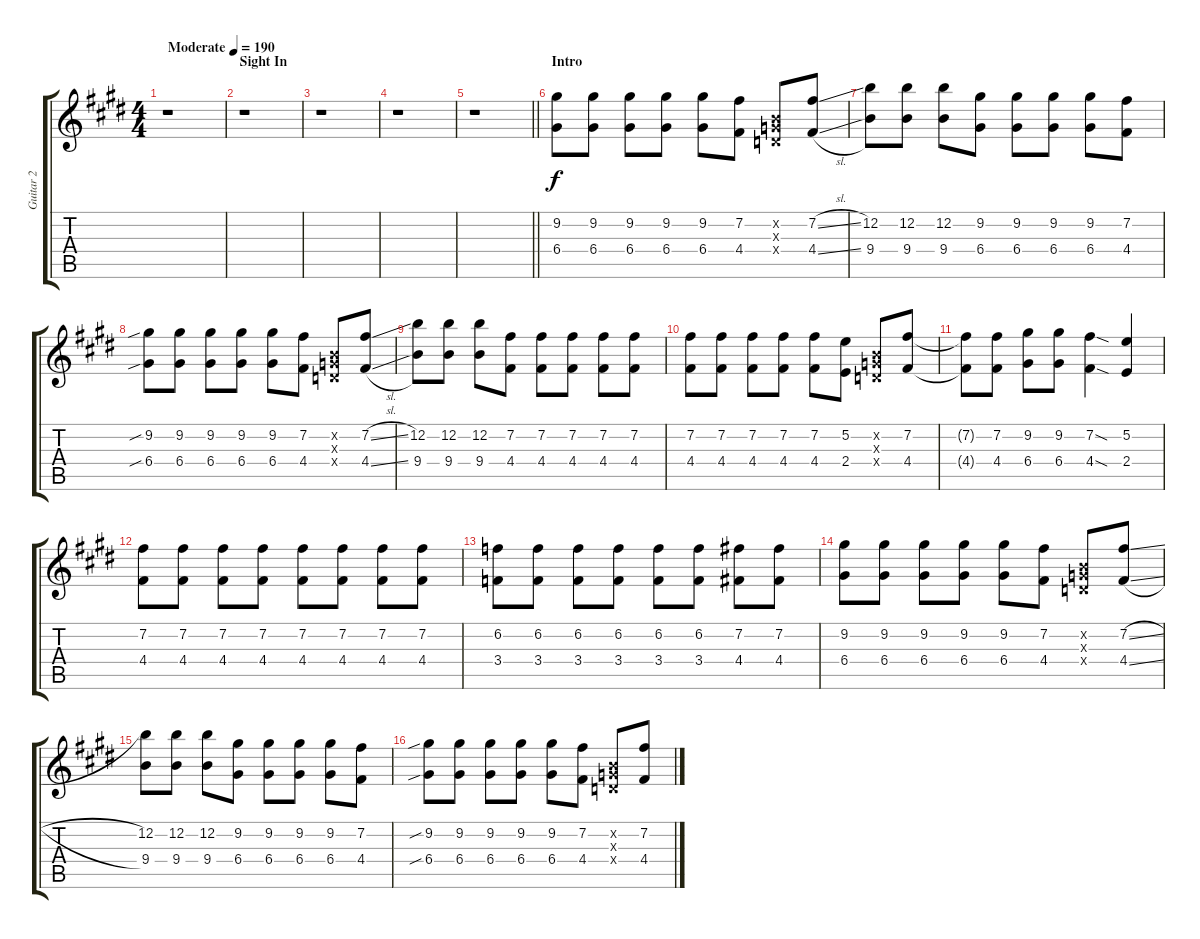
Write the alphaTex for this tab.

\track ("Guitar 2" "Guitar 2") {instrument distortionguitar}
\staff {score tabs}
\tuning (E4 B3 G3 D3 A2 E2) {hide}
\ts (4 4)
\tempo (190 "Moderate")
\clef g2
\ks e
r.1{dy f instrument distortionguitar} |
\section ("" "Sight In")
r.1 |
r.1 |
r.1 |
\barLineRight lightlight
r.1 |
\section ("" "Intro")
(9.2 6.4).8 (9.2 6.4).8 (9.2 6.4).8 (9.2 6.4).8 (9.2 6.4).8 (7.2 4.4).8 (0.2{x} 0.3{x} 0.4{x}).8 (7.2{sl} 4.4{sl}).8 |
(12.2 9.4).8 (12.2 9.4).8 (12.2 9.4).8 (9.2 6.4).8 (9.2 6.4).8 (9.2 6.4).8 (9.2 6.4).8 (7.2 4.4).8 |
(9.2{sib} 6.4{sib}).8 (9.2 6.4).8 (9.2 6.4).8 (9.2 6.4).8 (9.2 6.4).8 (7.2 4.4).8 (0.2{x} 0.3{x} 0.4{x}).8 (7.2{sl} 4.4{sl}).8 |
(12.2 9.4).8 (12.2 9.4).8 (12.2 9.4).8 (7.2 4.4).8 (7.2 4.4).8 (7.2 4.4).8 (7.2 4.4).8 (7.2 4.4).8 |
(7.2 4.4).8 (7.2 4.4).8 (7.2 4.4).8 (7.2 4.4).8 (7.2 4.4).8 (5.2 2.4).8 (0.2{x} 0.3{x} 0.4{x}).8 (7.2 4.4).8 |
(7.2{t} 4.4{t}).8 (7.2 4.4).8 (9.2 6.4).8 (9.2 6.4).8 (7.2{sod} 4.4{sod}).4 (5.2 2.4).4 |
(7.2 4.4).8 (7.2 4.4).8 (7.2 4.4).8 (7.2 4.4).8 (7.2 4.4).8 (7.2 4.4).8 (7.2 4.4).8 (7.2 4.4).8 |
(6.2 3.4).8 (6.2 3.4).8 (6.2 3.4).8 (6.2 3.4).8 (6.2 3.4).8 (6.2 3.4).8 (7.2 4.4).8 (7.2 4.4).8 |
(9.2 6.4).8 (9.2 6.4).8 (9.2 6.4).8 (9.2 6.4).8 (9.2 6.4).8 (7.2 4.4).8 (0.2{x} 0.3{x} 0.4{x}).8 (7.2{sl} 4.4{sl}).8 |
(12.2 9.4).8 (12.2 9.4).8 (12.2 9.4).8 (9.2 6.4).8 (9.2 6.4).8 (9.2 6.4).8 (9.2 6.4).8 (7.2 4.4).8 |
(9.2{sib} 6.4{sib}).8 (9.2 6.4).8 (9.2 6.4).8 (9.2 6.4).8 (9.2 6.4).8 (7.2 4.4).8 (0.2{x} 0.3{x} 0.4{x}).8 (7.2{sl} 4.4{sl}).8
